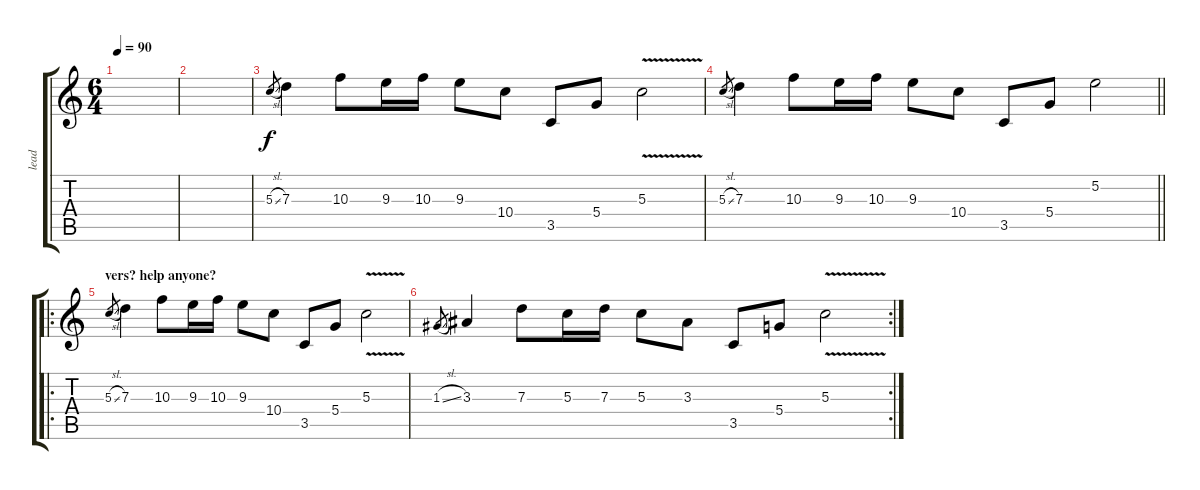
\track ("lead" "lead") {instrument acousticguitarsteel}
\staff {score tabs}
\tuning (E4 B3 G3 D3 A2 E2) {hide}
\ts (6 4)
\tempo 90
\clef g2
\ks c
|
|
5.3{sl}.8{gr} 7.3.4 10.3.8 9.3.16 10.3.16 9.3.8 10.4.8 3.5.8 5.4.8 5.3{v}.2 |
\barLineRight lightlight
5.3{sl}.8{gr} 7.3.4 10.3.8 9.3.16 10.3.16 9.3.8 10.4.8 3.5.8 5.4.8 5.2.2 |
\ro
\section ("" "vers? help anyone?")
5.3{sl}.8{gr} 7.3.4 10.3.8 9.3.16 10.3.16 9.3.8 10.4.8 3.5.8 5.4.8 5.3{v}.2 |
\rc 2
1.3{sl}.8{gr} 3.3.4 7.3.8 5.3.16 7.3.16 5.3.8 3.3.8 3.5.8 5.4.8 5.3{v}.2
